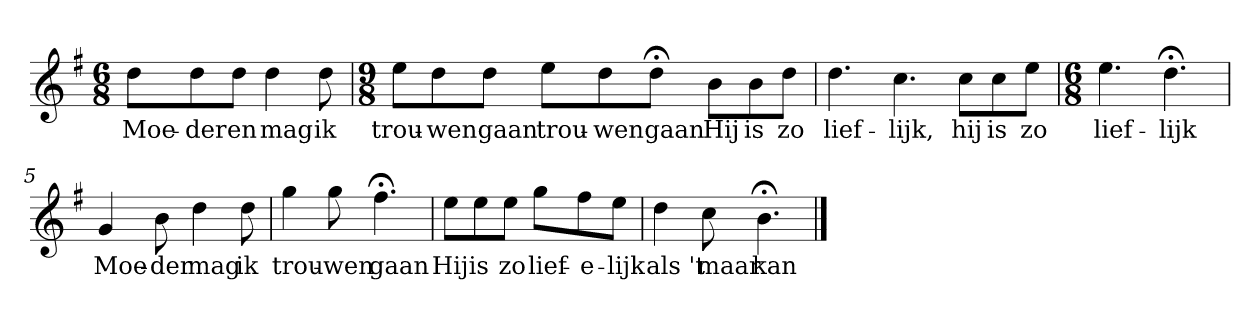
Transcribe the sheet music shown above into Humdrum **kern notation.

**kern	**text
*part1	*part1
*staff1	*staff1
*k[f#]	*
*G:	*
*M6/8	*
*MM120	*
=1	=1
8ddL	Moe-
8dd	-der
8ddJ	en
4dd	mag
8dd	ik
=2	=2
*M9/8	*
8eeL	trou-
8dd	-wen
8ddJ	gaan
8eeL	trou-
8dd	-wen
8dd;<J	gaan
8bL	Hij
8b	is
8ddJ	zo
=3	=3
4.dd	lief-
4.cc	-lijk,
8ccL	hij
8cc	is
8eeJ	zo
=4	=4
*M6/8	*
4.ee	lief-
4.dd;<	-lijk
=5	=5
4g	Moe-
8b	-der
4dd	mag
8dd	ik
=6	=6
4gg	trou-
8gg	-wen
4.ff#;<	gaan
=7	=7
8eeL	Hij
8ee	is
8eeJ	zo
8ggL	lief-
8ff#	-e-
8eeJ	-lijk
=8	=8
4dd	als 't
8cc	maar
4.b;<	kan
==	==
*-	*-
